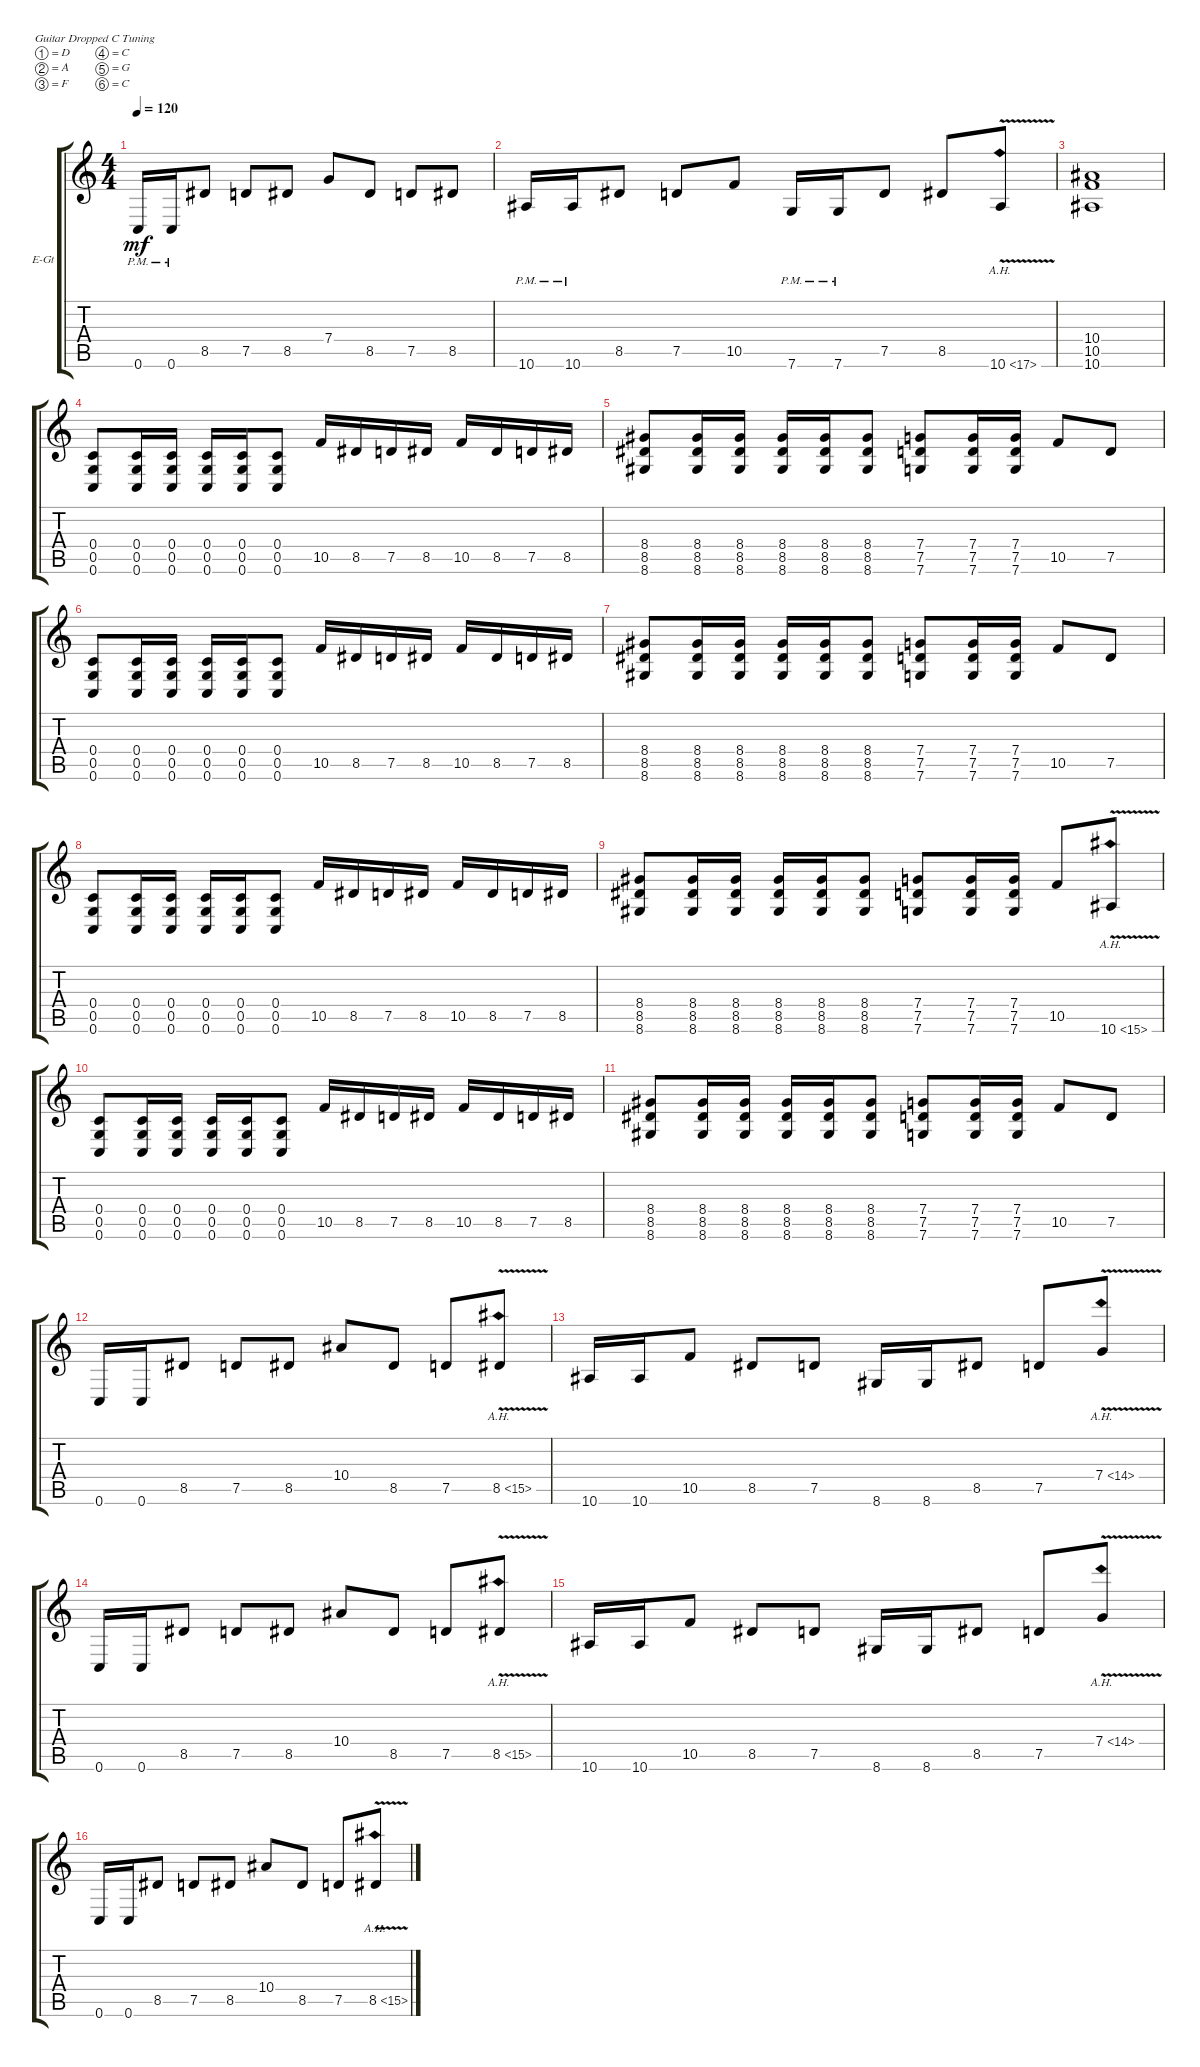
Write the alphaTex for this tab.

\defaultSystemsLayout 4
\bracketExtendMode groupsimilarinstruments
\firstSystemTrackNameOrientation horizontal
\otherSystemsTrackNameOrientation horizontal
\track ("Electric Guitar" "E-Gt") {instrument distortionguitar}
\staff {score tabs}
\tuning (D4 A3 F3 C3 G2 C2)
\ts (4 4)
\tempo 120
\clef g2
\ks c
0.6{pm}.16{dy mf} 0.6{pm}.16 8.5.8 7.5.8 8.5.8 7.4.8 8.5.8 7.5.8 8.5.8 |
10.6{pm}.16 10.6{pm}.16 8.5.8 7.5.8 10.5.8 7.6{pm}.16 7.6{pm}.16 7.5.8 8.5.8 10.6{ah 7 v}.8 |
(10.6 10.5 10.4).1 |
(0.6 0.5 0.4).8 (0.6 0.4 0.5).16 (0.6 0.5 0.4).16 (0.6 0.5 0.4).16 (0.6 0.5 0.4).16 (0.6 0.5 0.4).8 10.5.16 8.5.16 7.5.16 8.5.16 10.5.16 8.5.16 7.5.16 8.5.16 |
(8.6 8.5 8.4).8 (8.6 8.4 8.5).16 (8.6 8.5 8.4).16 (8.6 8.5 8.4).16 (8.6 8.5 8.4).16 (8.6 8.5 8.4).8 (7.6 7.5 7.4).8 (7.6 7.4 7.5).16 (7.6 7.5 7.4).16 10.5.8 7.5.8 |
(0.6 0.5 0.4).8 (0.6 0.4 0.5).16 (0.6 0.5 0.4).16 (0.6 0.5 0.4).16 (0.6 0.5 0.4).16 (0.6 0.5 0.4).8 10.5.16 8.5.16 7.5.16 8.5.16 10.5.16 8.5.16 7.5.16 8.5.16 |
(8.6 8.5 8.4).8 (8.6 8.4 8.5).16 (8.6 8.5 8.4).16 (8.6 8.5 8.4).16 (8.6 8.5 8.4).16 (8.6 8.5 8.4).8 (7.6 7.5 7.4).8 (7.6 7.4 7.5).16 (7.6 7.5 7.4).16 10.5.8 7.5.8 |
(0.6 0.5 0.4).8 (0.6 0.4 0.5).16 (0.6 0.5 0.4).16 (0.6 0.5 0.4).16 (0.6 0.5 0.4).16 (0.6 0.5 0.4).8 10.5.16 8.5.16 7.5.16 8.5.16 10.5.16 8.5.16 7.5.16 8.5.16 |
(8.6 8.5 8.4).8 (8.6 8.4 8.5).16 (8.6 8.5 8.4).16 (8.6 8.5 8.4).16 (8.6 8.5 8.4).16 (8.6 8.5 8.4).8 (7.6 7.5 7.4).8 (7.6 7.4 7.5).16 (7.6 7.5 7.4).16 10.5.8 10.6{ah 5 v}.8 |
(0.6 0.5 0.4).8 (0.6 0.4 0.5).16 (0.6 0.5 0.4).16 (0.6 0.5 0.4).16 (0.6 0.5 0.4).16 (0.6 0.5 0.4).8 10.5.16 8.5.16 7.5.16 8.5.16 10.5.16 8.5.16 7.5.16 8.5.16 |
(8.6 8.5 8.4).8 (8.6 8.4 8.5).16 (8.6 8.5 8.4).16 (8.6 8.5 8.4).16 (8.6 8.5 8.4).16 (8.6 8.5 8.4).8 (7.6 7.5 7.4).8 (7.6 7.4 7.5).16 (7.6 7.5 7.4).16 10.5.8 7.5.8 |
0.6.16 0.6.16 8.5.8 7.5.8 8.5.8 10.4.8 8.5.8 7.5.8 8.5{ah 7 v}.8 |
10.6.16 10.6.16 10.5.8 8.5.8 7.5.8 8.6.16 8.6.16 8.5.8 7.5.8 7.4{ah 7 v}.8 |
0.6.16 0.6.16 8.5.8 7.5.8 8.5.8 10.4.8 8.5.8 7.5.8 8.5{ah 7 v}.8 |
10.6.16 10.6.16 10.5.8 8.5.8 7.5.8 8.6.16 8.6.16 8.5.8 7.5.8 7.4{ah 7 v}.8 |
0.6.16 0.6.16 8.5.8 7.5.8 8.5.8 10.4.8 8.5.8 7.5.8 8.5{ah 7 v}.8
